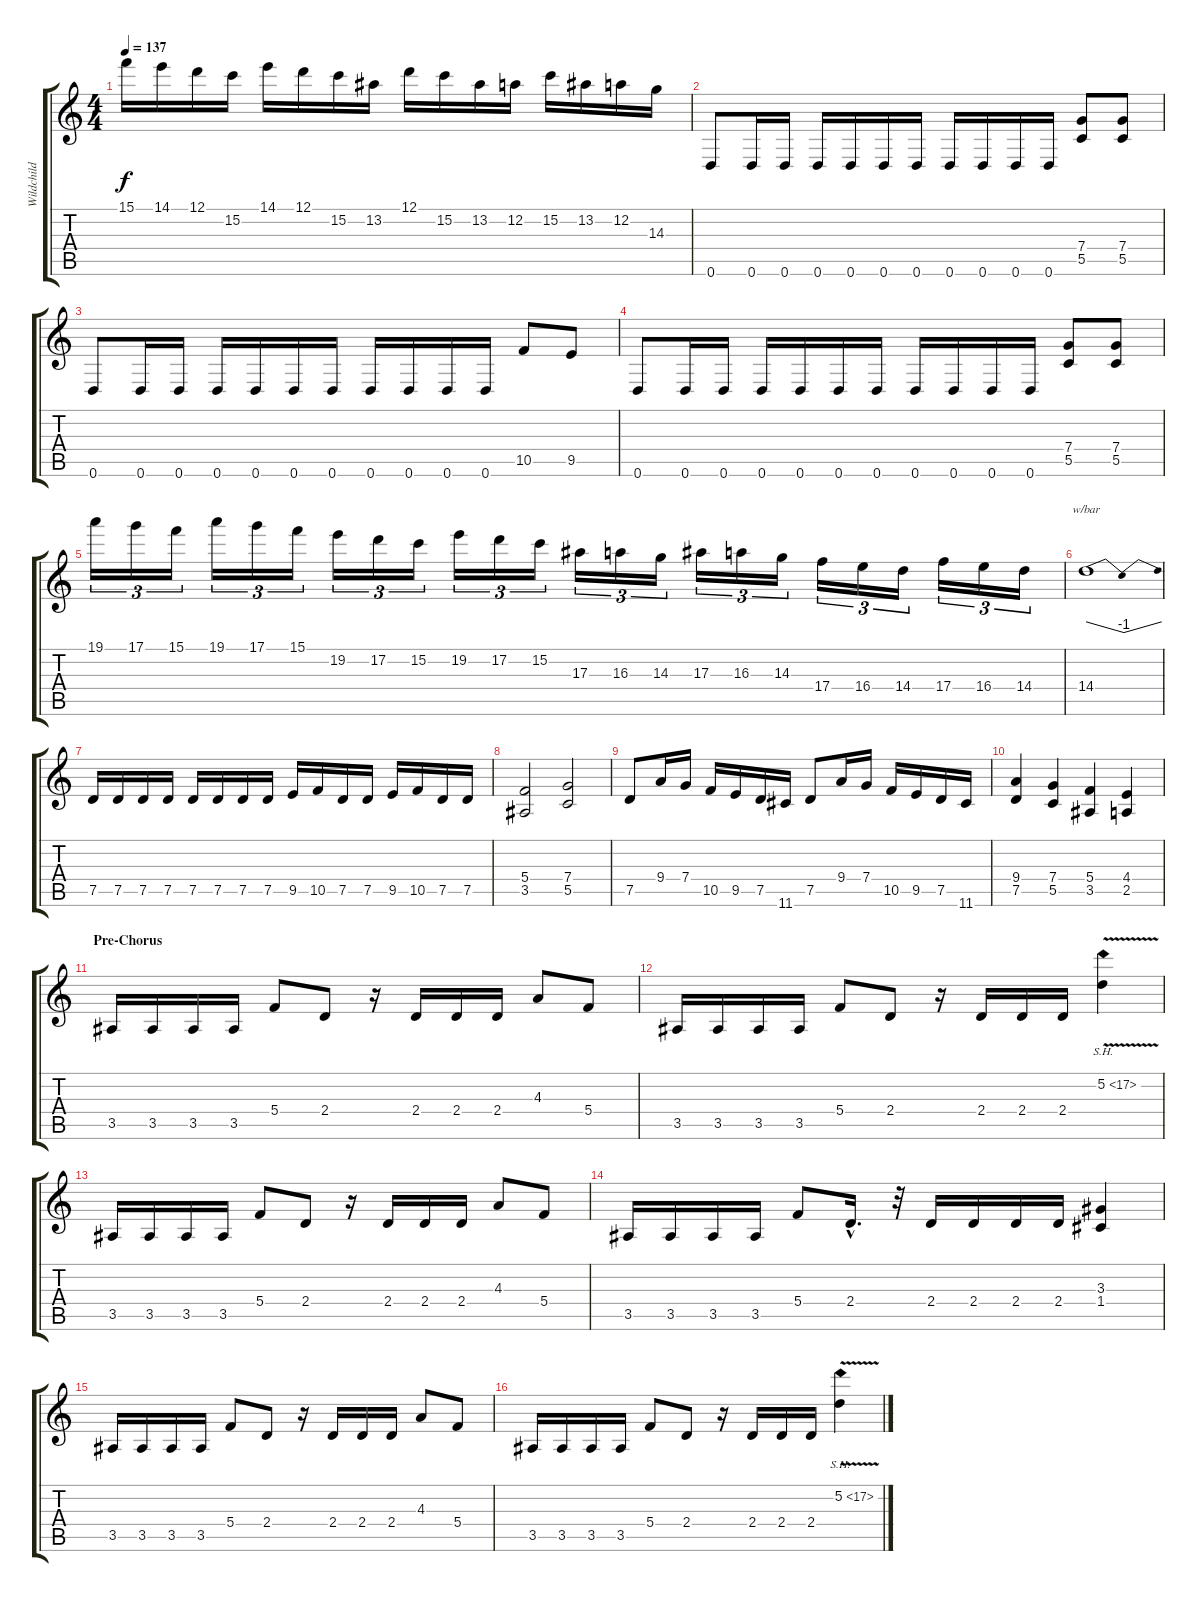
\track ("Wildchild" "Wildchild") {instrument distortionguitar}
\staff {score tabs}
\tuning (D4 A3 F3 C3 G2 D2) {hide}
\ts (4 4)
\tempo 137
\clef g2
\ks c
15.1.16{dy f} 14.1.16 12.1.16 15.2.16 14.1.16 12.1.16 15.2.16 13.2.16 12.1.16 15.2.16 13.2.16 12.2.16 15.2.16 13.2.16 12.2.16 14.3.16 |
0.6.8 0.6.16 0.6.16 0.6.16 0.6.16 0.6.16 0.6.16 0.6.16 0.6.16 0.6.16 0.6.16 (7.4 5.5).8 (7.4 5.5).8 |
0.6.8 0.6.16 0.6.16 0.6.16 0.6.16 0.6.16 0.6.16 0.6.16 0.6.16 0.6.16 0.6.16 10.5.8 9.5.8 |
0.6.8 0.6.16 0.6.16 0.6.16 0.6.16 0.6.16 0.6.16 0.6.16 0.6.16 0.6.16 0.6.16 (7.4 5.5).8 (7.4 5.5).8 |
19.1.16{tu (3 2)} 17.1.16{tu (3 2)} 15.1.16{tu (3 2)} 19.1.16{tu (3 2)} 17.1.16{tu (3 2)} 15.1.16{tu (3 2)} 19.2.16{tu (3 2)} 17.2.16{tu (3 2)} 15.2.16{tu (3 2)} 19.2.16{tu (3 2)} 17.2.16{tu (3 2)} 15.2.16{tu (3 2)} 17.3.16{tu (3 2)} 16.3.16{tu (3 2)} 14.3.16{tu (3 2)} 17.3.16{tu (3 2)} 16.3.16{tu (3 2)} 14.3.16{tu (3 2)} 17.4.16{tu (3 2)} 16.4.16{tu (3 2)} 14.4.16{tu (3 2)} 17.4.16{tu (3 2)} 16.4.16{tu (3 2)} 14.4.16{tu (3 2)} |
14.4.1{tbe (dip default 0 0 30 -4 60 0)} |
7.5.16 7.5.16 7.5.16 7.5.16 7.5.16 7.5.16 7.5.16 7.5.16 9.5.16 10.5.16 7.5.16 7.5.16 9.5.16 10.5.16 7.5.16 7.5.16 |
(5.4 3.5).2 (7.4 5.5).2 |
7.5.8 9.4.16 7.4.16 10.5.16 9.5.16 7.5.16 11.6.16 7.5.8 9.4.16 7.4.16 10.5.16 9.5.16 7.5.16 11.6.16 |
(9.4 7.5).4 (7.4 5.5).4 (5.4 3.5).4 (4.4 2.5).4 |
\section ("" "Pre-Chorus")
3.5.16 3.5.16 3.5.16 3.5.16 5.4.8 2.4.8 r.16 2.4.16 2.4.16 2.4.16 4.3.8 5.4.8 |
3.5.16 3.5.16 3.5.16 3.5.16 5.4.8 2.4.8 r.16 2.4.16 2.4.16 2.4.16 5.2{sh 12 v}.4 |
3.5.16 3.5.16 3.5.16 3.5.16 5.4.8 2.4.8 r.16 2.4.16 2.4.16 2.4.16 4.3.8 5.4.8 |
3.5.16 3.5.16 3.5.16 3.5.16 5.4.8 2.4{hac}.16{d} r.32 2.4.16 2.4.16 2.4.16 2.4.16 (3.3 1.4).4 |
3.5.16 3.5.16 3.5.16 3.5.16 5.4.8 2.4.8 r.16 2.4.16 2.4.16 2.4.16 4.3.8 5.4.8 |
3.5.16 3.5.16 3.5.16 3.5.16 5.4.8 2.4.8 r.16 2.4.16 2.4.16 2.4.16 5.2{sh 12 v}.4
